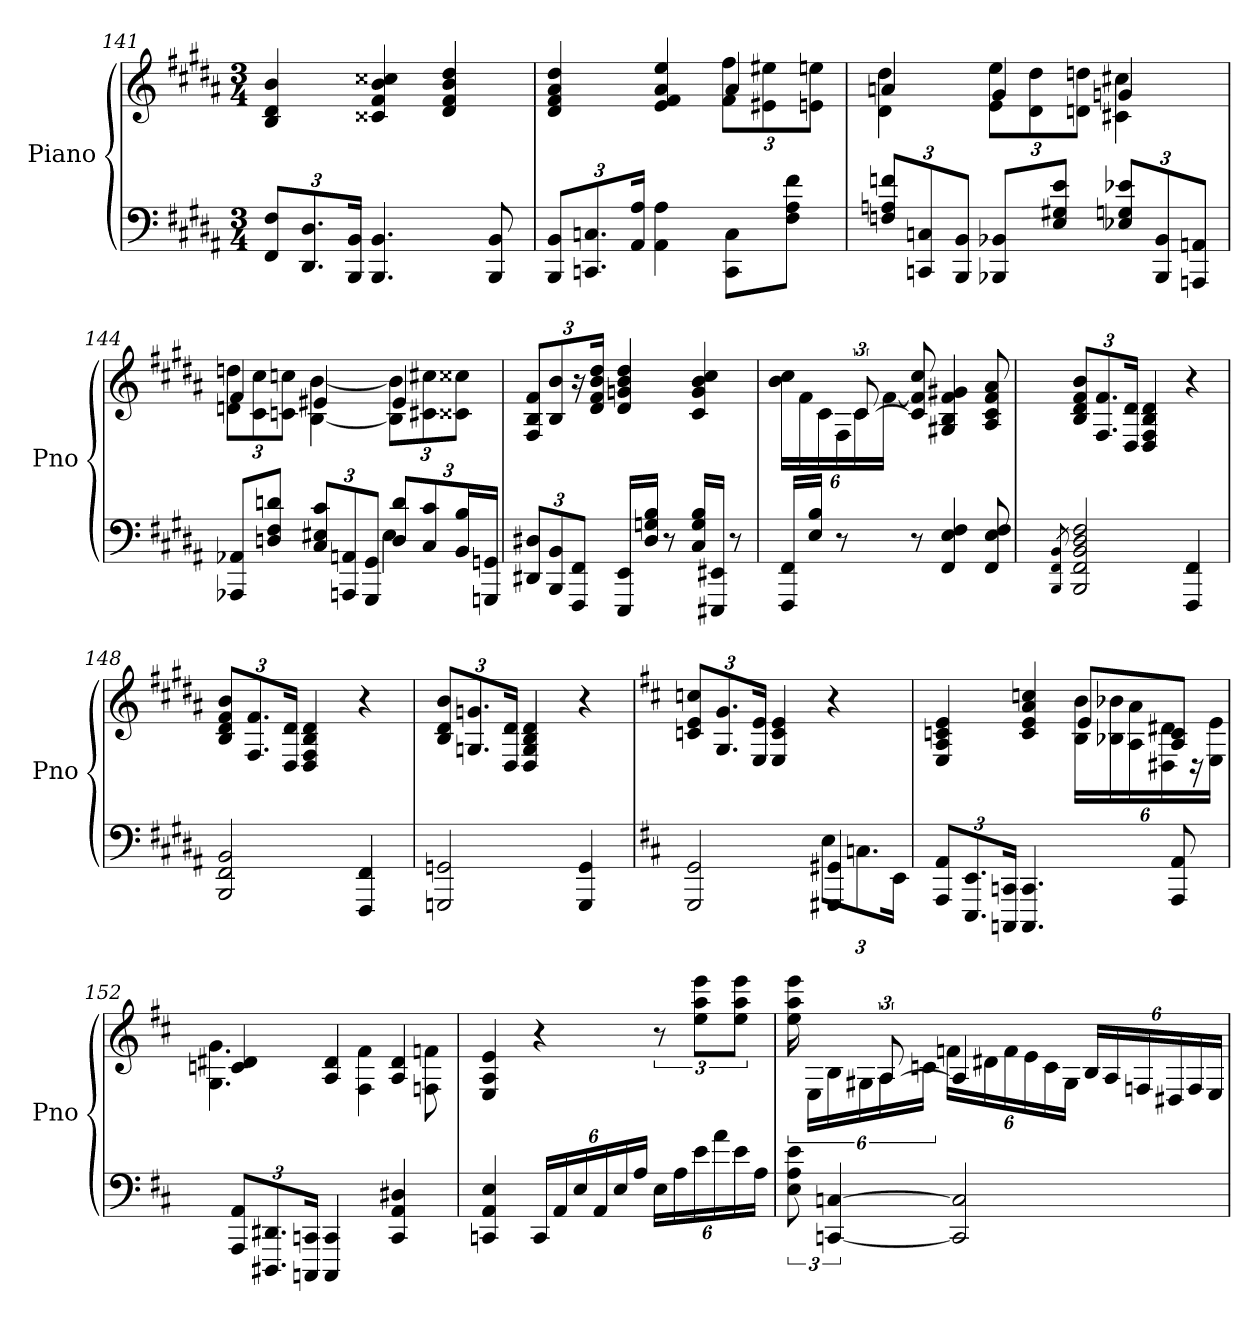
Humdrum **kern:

**kern	**kern
*part1	*part1
*staff2	*staff1
*I"Piano	*
*I'Pno	*
*clefF4	*clefG2
*k[f#c#g#d#a#]	*k[f#c#g#d#a#]
*M3/4	*M3/4
=141	=141
12FF# 12F#L	4B 4d# 4b
12.DD# 12.D#	.
24BBB 24BBJk	.
4.BBB 4.BB	4c##X 4f# 4b 4cc##X
.	4d# 4f# 4b 4dd#
8BBB 8BB	.
=142	=142
*	*^
12BBB 12BBL	4d# 4f# 4a# 4dd#	2ryy
12.CCn 12.Cn	.	.
24AA# 24A#Jk	.	.
4AA# 4A#	4e 4f# 4a# 4ee	.
8CC 8CL	4a#	12f# 12ff#L
.	.	12e#X 12ee#X
8F# 8A# 8f#J	.	.
.	.	12en 12eenJ
=143	=143	=143
12Fn 12An 12fnL	4an	4d# 4dd#
12CCn 12Cn	.	.
12BBB 12BBJ	.	.
8BBB-X 8BB-XL	4g#	12e 12eeL
.	.	12d# 12dd#
8E 8G#X 8eJ	.	.
.	.	12dn 12ddnJ
12E-X 12Gn 12e-XL	4gn	4c#X 4cc#X
12BBB- 12BB-	.	.
12AAAn 12AAnJ	.	.
=144	=144	=144
*^	*	*
8AAA-X 8AA-XL	2ryy	4f#	12dn 12ddnL
.	.	.	12c# 12cc#
8Dn 8F# 8dnJ	.	.	.
.	.	.	12cn 12ccnJ
12C# 12E#X 12c#L	.	4e#X	[4B [4b
12AAAn 12AAn	.	.	.
12GGG# 12GG#J	.	.	.
12D 12dL	4E#	4e#	12B] 12b]L
12C# 12c#	.	.	12c#X 12cc#X
24BB 24BL	.	.	12c##X 12cc##XJ
24GGGn 24GGnJJ	.	.	.
*v	*v	*	*
*	*v	*v
=145	=145
12DD#X 12D#XL	12F# 12B 12f#L
12BBB 12BB	12B 12b
12FFF# 12FF#J	24r
.	24d# 24f# 24b 24dd#Jk
16EEE 16EELL	4d# 4gn 4b 4dd#
16D# 16Gn 16BJJ	.
8r	.
16C# 16G 16BLL	4c# 4g 4b 4cc#
16EEE#X 16EE#XJJ	.
8r	.
=146	=146
*	*^
16FFF# 16FF#LL	6ryy	24b 24cc#LL
.	.	24f#
16E 16BJJ	.	.
.	.	24c#
8r	.	24F#
.	[12c#	24c#
.	.	[24f#JJ
8r	8c#] 8f#] 8cc#	2ryy
4FF# 4E 4F#	4G#X 4B 4f# 4g#X	.
8FF# 8E 8F#	8A# 8c# 8f# 8a#	.
*	*v	*v
=147	=147
8qBBB 8qFF# 8qBB	.
2BBB] 2FF#] 2BB] 2D# 2F#	12B 12d# 12f# 12bL
.	12.F# 12.f#
.	24D# 24d#Jk
.	4D# 4F# 4B 4d#
4FFF# 4FF#	4r
=148	=148
2BBB 2FF# 2BB	12B 12d# 12f# 12bL
.	12.F# 12.f#
.	24D# 24d#Jk
.	4D# 4F# 4B 4d#
4FFF# 4FF#	4r
=149	=149
2GGGn 2GGn	12B 12d# 12bL
.	12.Gn 12.gn
.	24D# 24d#Jk
.	4D# 4G 4B 4d#
4GGG 4GG	4r
=150	=150
*k[f#c#]	*k[f#c#]
*^	*
2GGG 2GG	2ryy	12cn 12e 12ccnL
.	.	12.G 12.g
.	.	24E 24eJk
.	.	4E 4c 4e
4GGG#X/ 4GG#X/	12EL	4r
.	12.Cn	.
.	24EEJk	.
*v	*v	*
=151	=151
*	*^
12AAA 12AAL	4E 4A 4cn 4e	2ryy
12.EEE 12.EE	.	.
24CCCn 24CCnJk	.	.
4.CCC 4.CC	4c 4e 4a 4ccn	.
.	8eL	24B 24bLL
.	.	24B-X 24b-X
.	.	24A 24a
8AAA 8AA	8A 8cJ	24D#X 24d#X
.	.	24r
.	.	24E 24eJJ
=152	=152	=152
12AAA 12AAL	4cn 4d#X	4.G 4.g
12.DDD#X 12.DD#X	.	.
24CCCn 24CCnJk	.	.
4CCC 4CC	4A 4d#	.
.	.	4F# 4f#
4CC 4AA 4D#X	4A 4d#	.
.	.	8Fn 8fn
*	*v	*v
=153	=153
4CCn 4AA 4E	4E 4A 4e
24CCLL	4r
24AA	.
24E	.
24AA	.
24E	.
24AJJ	.
24ELL	12r
24A	.
24e	12ee 12aa 12eeeL
24a	.
24e	12ee 12aa 12eeeJ
24AJJ	.
=154	=154
*	*^
12E 12A 12e	6ryy	24ee 24aa 24eee
.	.	24ELL
[6CCn [6Cn	.	24B
.	.	24G#X
.	[12A	24A
.	.	24cnJJ
2CC] 2C]	4A]	24fnLL
.	.	24d#X
.	.	24f
.	.	24e
.	.	24c
.	.	24G#JJ
.	24B\LL	4ryy
.	24A	.
.	24Fn/	.
.	24D#X	.
.	24F/	.
.	24E/JJ	.
*	*v	*v
=	=
*-	*-
